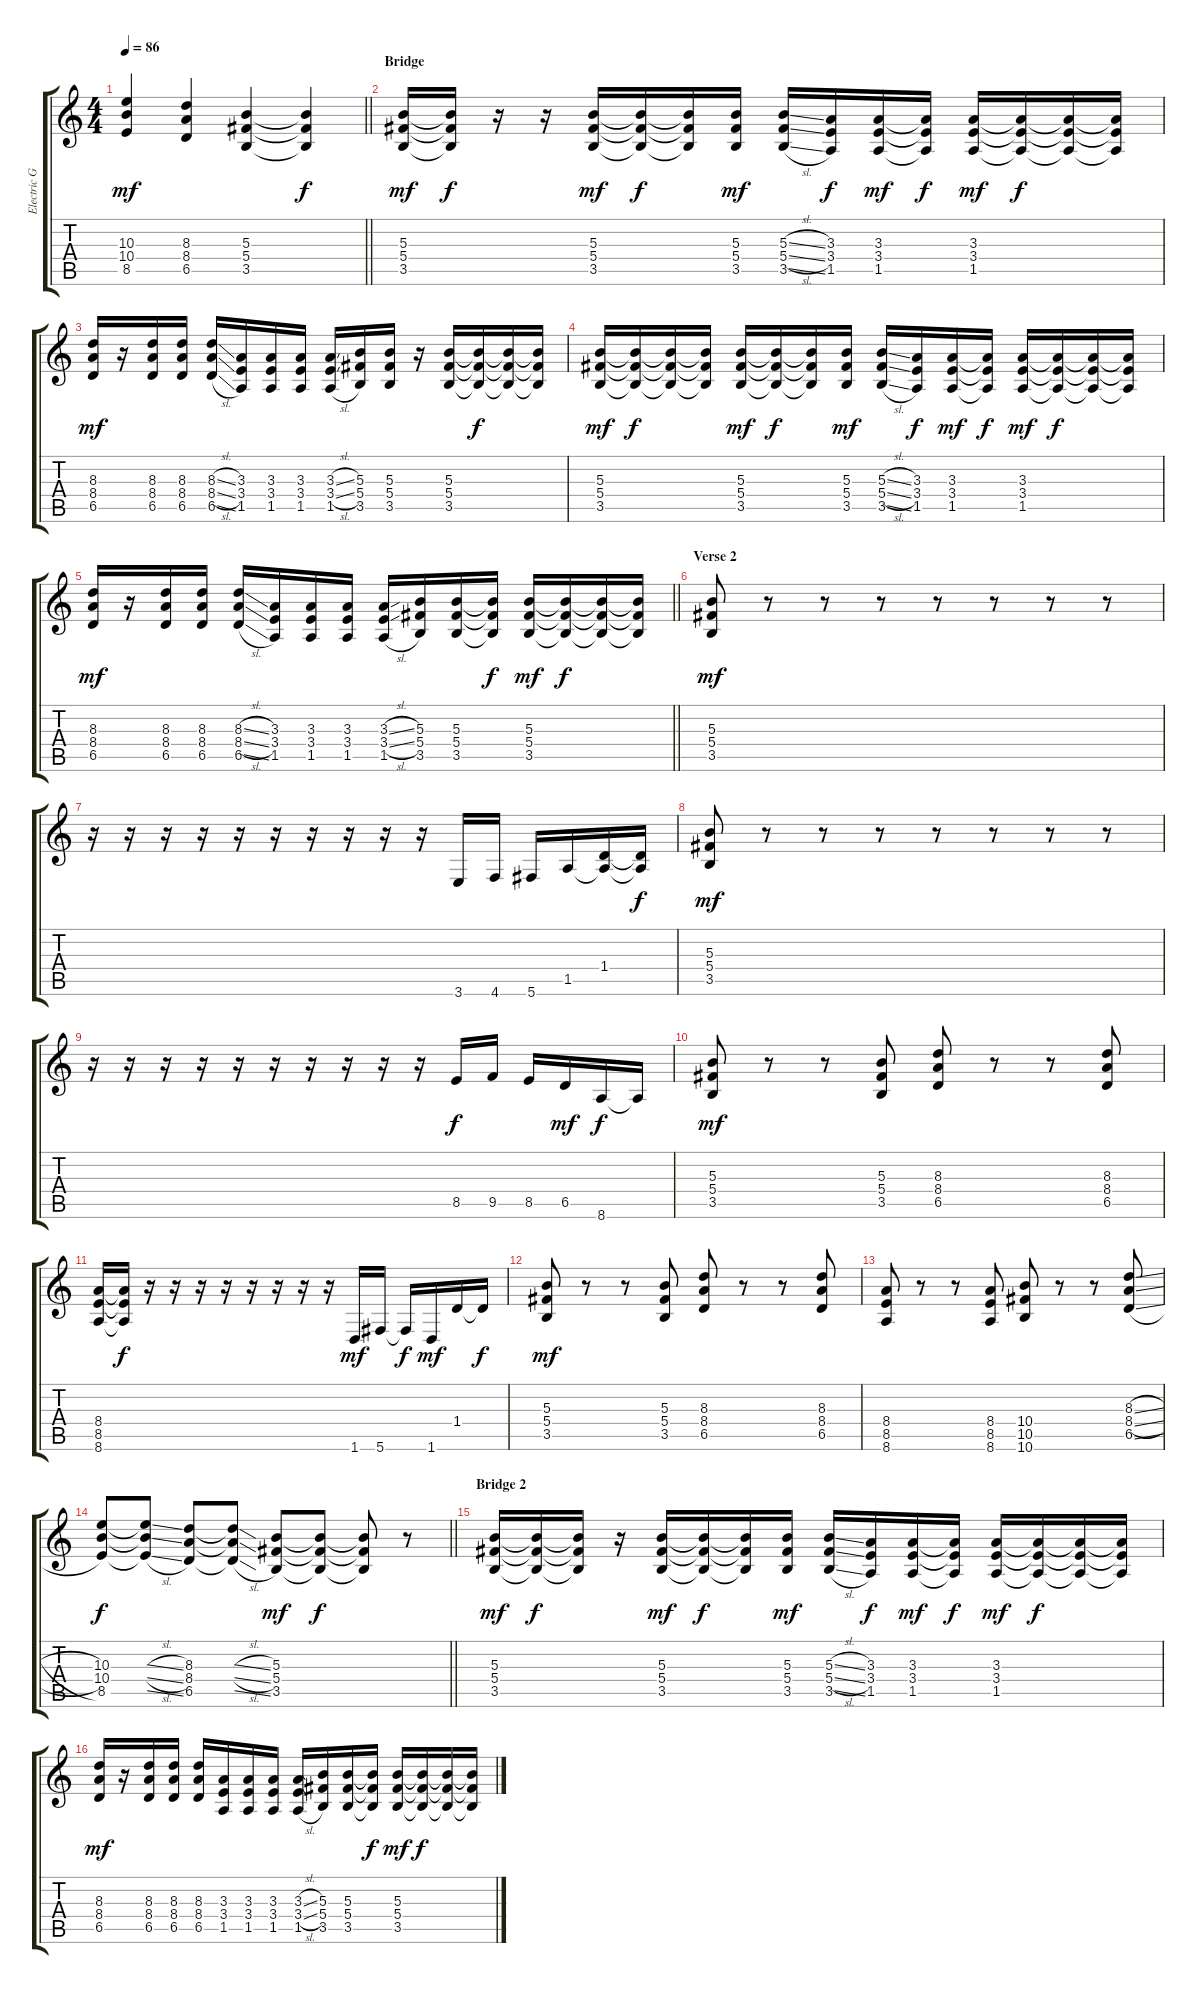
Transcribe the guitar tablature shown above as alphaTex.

\track ("Electric Guitar" "Electric G") {instrument distortionguitar}
\staff {score tabs}
\tuning (Eb4 Bb3 Gb3 Db3 Ab2 Db2) {hide}
\ts (4 4)
\tempo 86
\clef g2
\barLineRight lightlight
\ks c
(10.3 10.4 8.5).4{dy mf} (8.3 8.4 6.5).4 (5.3 5.4 3.5).4 (5.3{t} 5.4{t} 3.5{t}).4{dy f} |
\section ("" "Bridge")
(5.3 5.4 3.5).16{dy mf} (5.3{t} 5.4{t} 3.5{t}).16{dy f} r.16 r.16 (5.3 5.4 3.5).16{dy mf} (5.3{t} 5.4{t} 3.5{t}).16{dy f} (5.3{t} 5.4{t} 3.5{t}).16 (5.3 5.4 3.5).16{dy mf} (5.3{sl} 5.4{sl} 3.5{sl}).16 (3.3 3.4 1.5).16{dy f} (3.3 3.4 1.5).16{dy mf} (3.3{t} 3.4{t} 1.5{t}).16{dy f} (3.3 3.4 1.5).16{dy mf} (3.3{t} 3.4{t} 1.5{t}).16{dy f} (3.3{t} 3.4{t} 1.5{t}).16 (3.3{t} 3.4{t} 1.5{t}).16 |
(8.3 8.4 6.5).16{dy mf} r.16 (8.3 8.4 6.5).16 (8.3 8.4 6.5).16 (8.3{sl} 8.4{sl} 6.5{sl}).16 (3.3 3.4 1.5).16 (3.3 3.4 1.5).16 (3.3 3.4 1.5).16 (3.3{sl} 3.4{sl} 1.5{h}).16 (5.3 5.4 3.5).16 (5.3 5.4 3.5).16 r.16 (5.3 5.4 3.5).16 (5.3{t} 5.4{t} 3.5{t}).16{dy f} (5.3{t} 5.4{t} 3.5{t}).16 (5.3{t} 5.4{t} 3.5{t}).16 |
(5.3 5.4 3.5).16{dy mf} (5.3{t} 5.4{t} 3.5{t}).16{dy f} (5.3{t} 5.4{t} 3.5{t}).16 (5.3{t} 5.4{t} 3.5{t}).16 (5.3 5.4 3.5).16{dy mf} (5.3{t} 5.4{t} 3.5{t}).16{dy f} (5.3{t} 5.4{t} 3.5{t}).16 (5.3 5.4 3.5).16{dy mf} (5.3{sl} 5.4{sl} 3.5{sl}).16 (3.3 3.4 1.5).16{dy f} (3.3 3.4 1.5).16{dy mf} (3.3{t} 3.4{t} 1.5{t}).16{dy f} (3.3 3.4 1.5).16{dy mf} (3.3{t} 3.4{t} 1.5{t}).16{dy f} (3.3{t} 3.4{t} 1.5{t}).16 (3.3{t} 3.4{t} 1.5{t}).16 |
\barLineRight lightlight
(8.3 8.4 6.5).16{dy mf} r.16 (8.3 8.4 6.5).16 (8.3 8.4 6.5).16 (8.3{sl} 8.4{sl} 6.5{sl}).16 (3.3 3.4 1.5).16 (3.3 3.4 1.5).16 (3.3 3.4 1.5).16 (3.3{sl} 3.4{sl} 1.5{h}).16 (5.3 5.4 3.5).16 (5.3 5.4 3.5).16 (5.3{t} 5.4{t} 3.5{t}).16{dy f} (5.3 5.4 3.5).16{dy mf} (5.3{t} 5.4{t} 3.5{t}).16{dy f} (5.3{t} 5.4{t} 3.5{t}).16 (5.3{t} 5.4{t} 3.5{t}).16 |
\section ("" "Verse 2")
(5.3 5.4 3.5).8{dy mf} r.8 r.8 r.8 r.8 r.8 r.8 r.8 |
r.16 r.16 r.16 r.16 r.16 r.16 r.16 r.16 r.16 r.16 3.6.16 4.6.16 5.6.16 1.5.16 (1.4 1.5{t}).16 (1.4{t} 1.5{t}).16{dy f} |
(5.3 5.4 3.5).8{dy mf} r.8 r.8 r.8 r.8 r.8 r.8 r.8 |
r.16 r.16 r.16 r.16 r.16 r.16 r.16 r.16 r.16 r.16 8.5.16{dy f} 9.5.16 8.5.16 6.5.16{dy mf} 8.6.16{dy f} 8.6{t}.16 |
(5.3 5.4 3.5).8{dy mf} r.8 r.8 (5.3 5.4 3.5).8 (8.3 8.4 6.5).8 r.8 r.8 (8.3 8.4 6.5).8 |
(8.4 8.5 8.6).16 (8.4{t} 8.5{t} 8.6{t}).16{dy f} r.16 r.16 r.16 r.16 r.16 r.16 r.16 r.16 1.6.16{dy mf} 5.6.16 5.6{t}.16{dy f} 1.6.16{dy mf} 1.4.16 1.4{t}.16{dy f} |
(5.3 5.4 3.5).8{dy mf} r.8 r.8 (5.3 5.4 3.5).8 (8.3 8.4 6.5).8 r.8 r.8 (8.3 8.4 6.5).8 |
(8.4 8.5 8.6).8 r.8 r.8 (8.4 8.5 8.6).8 (10.4 10.5 10.6).8 r.8 r.8 (8.3{sl} 8.4{sl} 6.5{sl}).8 |
\barLineRight lightlight
(10.3 10.4 8.5).8{dy f} (10.3{sl t} 10.4{sl t} 8.5{sl t}).8 (8.3 8.4 6.5).8 (8.3{sl t} 8.4{sl t} 6.5{sl t}).8 (5.3 5.4 3.5).8{dy mf} (5.3{t} 5.4{t} 3.5{t}).8{dy f} (5.3{t} 5.4{t} 3.5{t}).8 r.8 |
\section ("" "Bridge 2")
(5.3 5.4 3.5).16{dy mf} (5.3{t} 5.4{t} 3.5{t}).16{dy f} (5.3{t} 5.4{t} 3.5{t}).16 r.16 (5.3 5.4 3.5).16{dy mf} (5.3{t} 5.4{t} 3.5{t}).16{dy f} (5.3{t} 5.4{t} 3.5{t}).16 (5.3 5.4 3.5).16{dy mf} (5.3{sl} 5.4{sl} 3.5{sl}).16 (3.3 3.4 1.5).16{dy f} (3.3 3.4 1.5).16{dy mf} (3.3{t} 3.4{t} 1.5{t}).16{dy f} (3.3 3.4 1.5).16{dy mf} (3.3{t} 3.4{t} 1.5{t}).16{dy f} (3.3{t} 3.4{t} 1.5{t}).16 (3.3{t} 3.4{t} 1.5{t}).16 |
(8.3 8.4 6.5).16{dy mf} r.16 (8.3 8.4 6.5).16 (8.3 8.4 6.5).16 (8.3 8.4 6.5).16 (3.3 3.4 1.5).16 (3.3 3.4 1.5).16 (3.3 3.4 1.5).16 (3.3{sl} 3.4{sl} 1.5{h}).16 (5.3 5.4 3.5).16 (5.3 5.4 3.5).16 (5.3{t} 5.4{t} 3.5{t}).16{dy f} (5.3 5.4 3.5).16{dy mf} (5.3{t} 5.4{t} 3.5{t}).16{dy f} (5.3{t} 5.4{t} 3.5{t}).16 (5.3{t} 5.4{t} 3.5{t}).16
